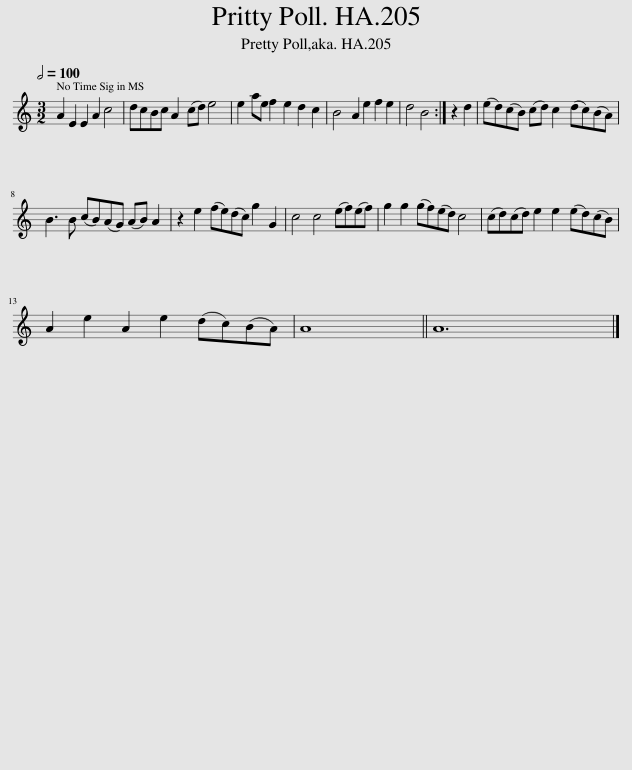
X:1
L:1/8
Q:1/2=100
M:3/2
I:linebreak $
K:C
V:1 treble
V:1
 A2 E2 E2 A2 c4 | dcBc A2 (cd) e4 | e2 ae f2 e2 d2 c2 | B4 A2 e2 f2 e2 | d4 B4 :| %5
 z2 d2 | (ed)(cB) (cd) c2 (dc)(BA) |$ B3 B (cB)(AG) (AB) A2 | z2 e2 (fe)(dc) g2 G2 | c4 c4 (ef)(ef) | %10
 g2 g2 (gf)(ed) c4 | (cd)(cd) e2 e2 (ed)(cB) |$ A2 e2 A2 e2 (dc)(BA) | A8 || A12 |] %15
